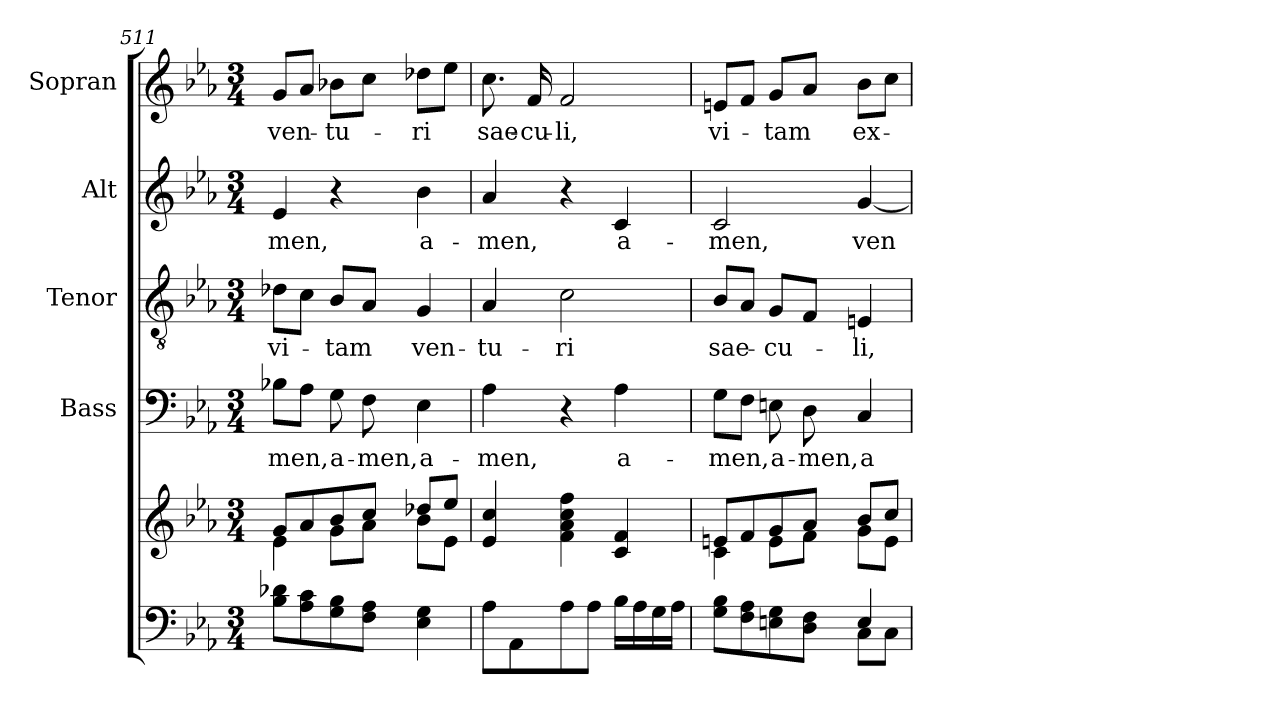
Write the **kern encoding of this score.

**kern	**kern	**kern	**text	**kern	**text	**kern	**text	**kern	**text
*part5	*part5	*part4	*part4	*part3	*part3	*part2	*part2	*part1	*part1
*staff6	*staff5	*staff4	*staff4	*staff3	*staff3	*staff2	*staff2	*staff1	*staff1
*	*	*I"Bass	*	*I"Tenor	*	*I"Alt	*	*I"Sopran	*
*	*	*I'B.	*	*I'T.	*	*I'A.	*	*I'S.	*
!!LO:LB:g=z
*clefF4	*clefG2	*clefF4	*	*clefGv2	*	*clefG2	*	*clefG2	*
*k[b-e-a-]	*k[b-e-a-]	*k[b-e-a-]	*	*k[b-e-a-]	*	*k[b-e-a-]	*	*k[b-e-a-]	*
*E-:	*E-:	*E-:	*	*E-:	*	*E-:	*	*E-:	*
*M3/4	*M3/4	*M3/4	*	*M3/4	*	*M3/4	*	*M3/4	*
=511	=511	=511	=511	=511	=511	=511	=511	=511	=511
*	*^	*	*	*	*	*	*	*	*
!	!	!	!	!LO:LY:b	!	!LO:LY:b	!	!LO:LY:b	!	!LO:LY:b
8B-\ 8d-X\L	8g/L	4e-\	8B-X\L	-men,	8d-X\L	vi-	4e-/	-men,	8g/L	ven-
8A-\ 8c\	8a-/	.	8A-\J	.	8c\J	.	.	.	8a-/J	.
!	!	!	!	!LO:LY:b	!	!LO:LY:b	!	!	!	!LO:LY:b
8G\ 8B-\	8b-/	8g\L	8G\	a-	8B-/L	-tam	4r	.	8b-X\L	-tu-
!	!	!	!	!LO:LY:b	!	!	!	!	!	!
8F\ 8A-\J	8cc/J	8a-\J	8F\	-men,	8A-/J	.	.	.	8cc\J	.
!	!	!	!	!LO:LY:b	!	!LO:LY:b	!	!LO:LY:b	!	!LO:LY:b
4E-\ 4G\	8dd-X/L	8b-\L	4E-\	a-	4G/	ven-	4b-\	a-	8dd-X\L	-ri
.	8ee-/J	8e-\J	.	.	.	.	.	.	8ee-\J	.
=512	=512	=512	=512	=512	=512	=512	=512	=512	=512	=512
!	!	!	!	!LO:LY:b	!	!LO:LY:b	!	!LO:LY:b	!	!LO:LY:b
*	*v	*v	*	*	*	*	*	*	*	*
8A-\L	4e-/ 4cc/	4A-\	-men,	4A-/	-tu-	4a-/	-men,	8.cc\	sae-
8AA-\	.	.	.	.	.	.	.	.	.
!	!	!	!	!	!	!	!	!	!LO:LY:b
.	.	.	.	.	.	.	.	16f/	-cu-
!	!	!	!	!	!LO:LY:b	!	!	!	!LO:LY:b
8A-\	4f\ 4a-\ 4cc\ 4ff\	4r	.	2c\	-ri	4r	.	2f/	-li,
8A-\J	.	.	.	.	.	.	.	.	.
!	!	!	!LO:LY:b	!	!	!	!LO:LY:b	!	!
16B-\LL	4c/ 4f/	4A-\	a-	.	.	4c/	a-	.	.
16A-\	.	.	.	.	.	.	.	.	.
16G\	.	.	.	.	.	.	.	.	.
16A-\JJ	.	.	.	.	.	.	.	.	.
=513	=513	=513	=513	=513	=513	=513	=513	=513	=513
*^	*^	*	*	*	*	*	*	*	*
!	!	!	!	!	!LO:LY:b	!	!LO:LY:b	!	!LO:LY:b	!	!LO:LY:b
8G\ 8B-\L	2ryy	8en/L	4c\	8G\L	-men,	8B-/L	sae-	2c/	-men,	8en/L	vi-
8F\ 8A-\	.	8f/	.	8F\J	.	8A-/J	.	.	.	8f/J	.
!	!	!	!	!	!LO:LY:b	!	!LO:LY:b	!	!	!	!LO:LY:b
8En\ 8G\	.	8g/	8e\L	8En\	a-	8G/L	-cu-	.	.	8g/L	-tam
!	!	!	!	!	!LO:LY:b	!	!	!	!	!	!
8D\ 8F\J	.	8a-/J	8f\J	8D\	-men,	8F/J	.	.	.	8a-/J	.
!	!	!	!	!	!LO:LY:b	!	!LO:LY:b	!	!LO:LY:b	!	!LO:LY:b
4E/	8C\L	8b-/L	8g\L	4C/	a-	4En/	-li,	[4g/	ven-	8b-\L	ex-
.	8C\J	8cc/J	8e\J	.	.	.	.	.	.	8cc\J	.
*v	*v	*	*	*	*	*	*	*	*	*	*
*	*v	*v	*	*	*	*	*	*	*	*
=	=	=	=	=	=	=	=	=	=
*-	*-	*-	*-	*-	*-	*-	*-	*-	*-
